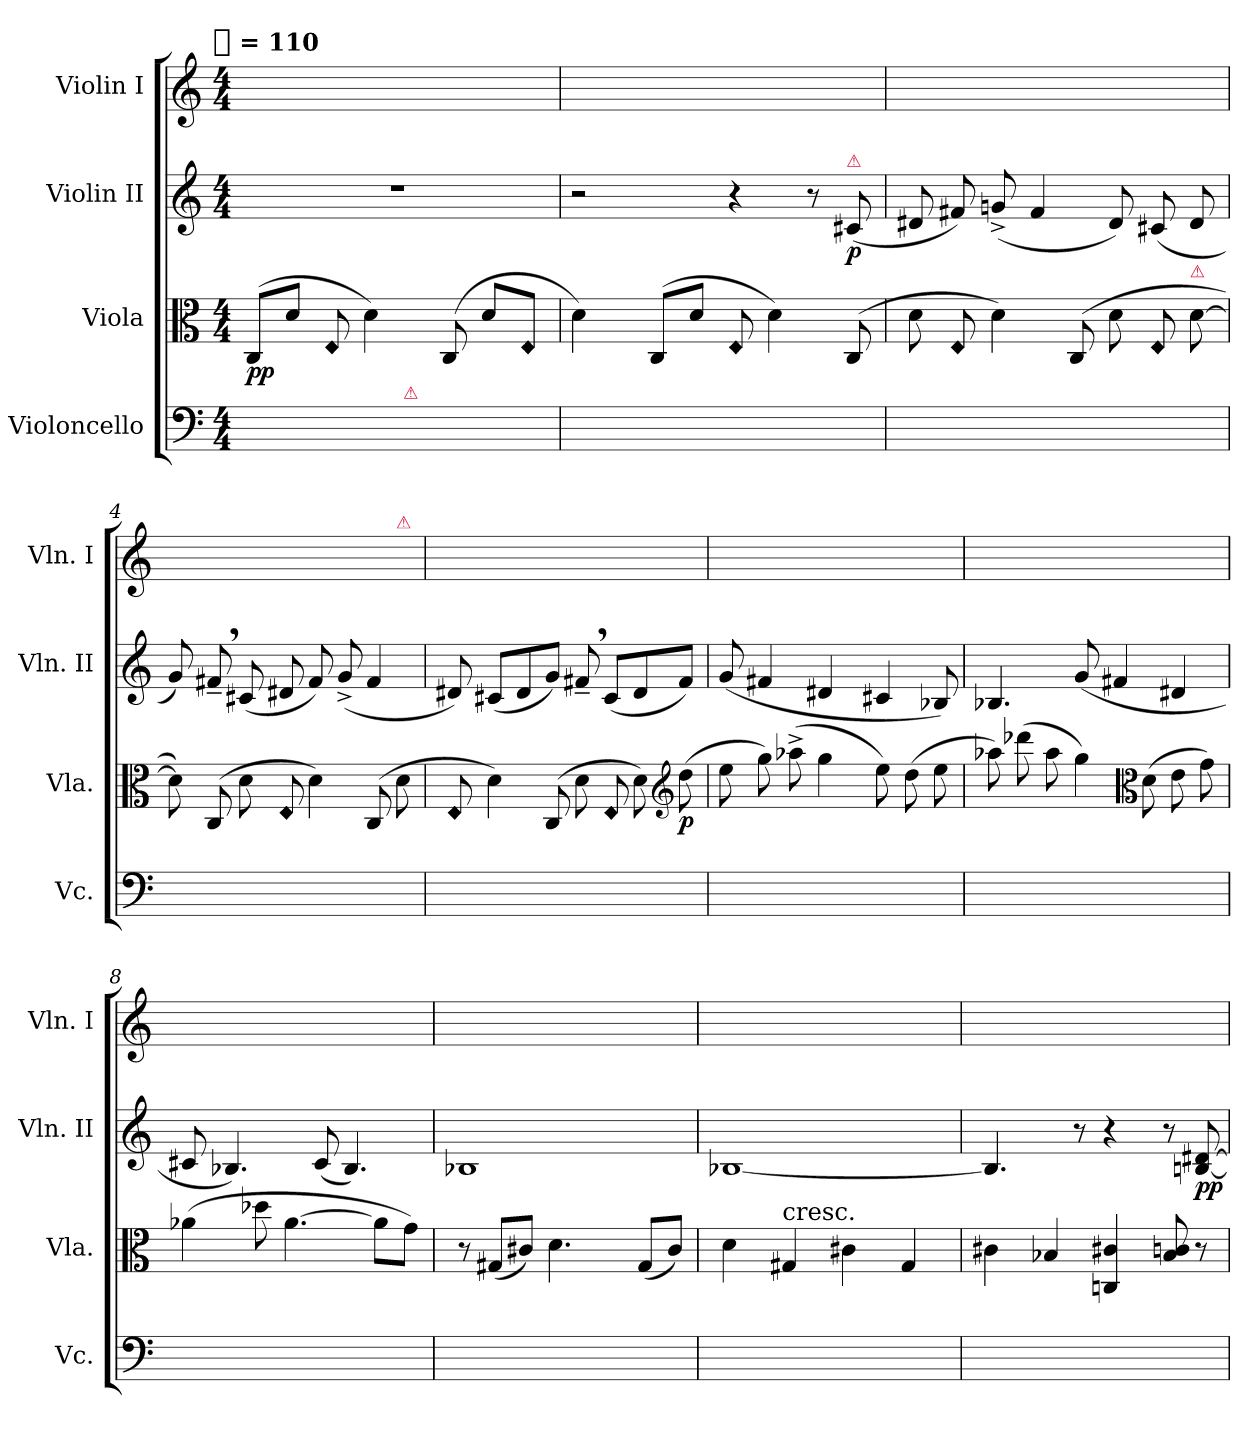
**kern	**kern	**dynam	**kern	**dynam	**kern
*part4	*part3	*part3	*part2	*part2	*part1
*staff4	*staff3	*staff3	*staff2	*staff2	*staff1
*I"Violoncello	*I"Viola	*	*I"Violin II	*	*I"Violin I
*I'Vc.	*I'Vla.	*	*I'Vln. II	*	*I'Vln. I
*clefF4	*clefC3	*	*clefG2	*	*clefG2
*k[]	*k[]	*	*k[]	*	*k[]
!!LO:TX:omd:t=[quarter] = 110
*M4/4	*M4/4	*	*M4/4	*	*M4/4
*MM110	*MM110	*	*MM110	*	*MM110
=1	=1	=1	=1	=1	=1
2ryy	(<8CL	pp	1r	.	1ryy
.	8dJ	.	.	.	.
!	!LO:N:head=diamond	!	!	!	!
.	8E/	.	.	.	.
.	4d)	.	.	.	.
!LO:TX:a:color=crimson:t=⚠	!	!	!	!	!
8ryy	.	.	.	.	.
8ryy	(>8C	.	.	.	.
8ryy	8dL	.	.	.	.
!	!LO:N:head=diamond	!	!	!	!
8ryy	8EJ	.	.	.	.
=2	=2	=2	=2	=2	=2
8ryy	4d)	.	2r	.	1ryy
8ryy	.	.	.	.	.
8ryy	(8CL	.	.	.	.
8ryy	8dJ	.	.	.	.
!	!LO:N:head=diamond	!	!	!	!
4ryy	8E	.	4r	.	.
.	4d)	.	.	.	.
4ryy	.	.	8r	.	.
!	!	!	!LO:TX:a:color=crimson:t=⚠	!	!
.	(>8C	.	(8c#X	p	.
=3	=3	=3	=3	=3	=3
8ryy	8d	.	8d#X	.	1ryy
!	!LO:N:head=diamond	!	!	!	!
8ryy	8E	.	8f#X)	.	.
8ryy	4d)	.	(8gn^	.	.
8ryy	.	.	4f#	.	.
4ryy	(8C	.	.	.	.
.	8d	.	8d#)	.	.
!	!LO:N:head=diamond	!	!	!	!
4ryy	8E	.	(8c#X	.	.
!	!LO:TX:a:color=crimson:t=⚠	!	!	!	!
.	[8d	.	8d#	.	.
=4	=4	=4	=4	=4	=4
8ryy	8d])	.	8g)	.	8ryy
8ryy	(>8C	.	8f#X~,	.	8ryy
8ryy	8d	.	(8c#X	.	8ryy
!	!LO:N:head=diamond	!	!	!	!
8ryy	8E	.	8d#X	.	8ryy
8ryy	4d)	.	8f#)	.	4ryy
4ryy	.	.	(8g^	.	.
.	(>8C	.	4f#	.	8ryy
!	!	!	!	!	!LO:TX:a:color=crimson:t=⚠
8ryy	8d	.	.	.	8ryy
=5	=5	=5	=5	=5	=5
!	!LO:N:head=diamond	!	!	!	!
8ryy	8E	.	8d#X)	.	8ryy
8ryy	4d)	.	(8c#XL	.	8ryy
4ryy	.	.	8d#	.	8ryy
.	(>8C	.	8gJ)	.	8ryy
4ryy	8d	.	8f#X~,	.	8ryy
!	!LO:N:head=diamond	!	!	!	!
.	8E	.	(8c#L	.	8ryy
8ryy	8d)	.	8d#	.	8ryy
*	*clefG2	*	*	*	*
8ryy	(8dd	p	8f#J)	.	8ryy
=6	=6	=6	=6	=6	=6
4ryy	8ee	.	(8g	.	8ryy
.	8gg)	.	4f#X	.	8ryy
4ryy	(8aa-X^	.	.	.	8ryy
.	4gg	.	4d#X	.	8ryy
8ryy	.	.	.	.	8ryy
4ryy	8ee)	.	4c#X	.	8ryy
.	(8dd	.	.	.	8ryy
8ryy	8ee	.	8B-X)	.	8ryy
=7	=7	=7	=7	=7	=7
8ryy	8aa-X)	.	4.B-X	.	8ryy
8ryy	(8ddd-X	.	.	.	8ryy
8ryy	8aa-	.	.	.	8ryy
4ryy	4gg)	.	(8g	.	8ryy
.	.	.	4f#X	.	8ryy
*	*clefC3	*	*	*	*
8ryy	(8d	.	.	.	4ryy
8ryy	8e	.	4d#X	.	.
8ryy	8g)	.	.	.	8ryy
=8	=8	=8	=8	=8	=8
4ryy	(4a-X	.	8c#X	.	8ryy
.	.	.	4.B-X)	.	8ryy
8ryy	8dd-X	.	.	.	4ryy
8ryy	[4.a-	.	.	.	.
8ryy	.	.	(8c#	.	8ryy
8ryy	.	.	4.B-)	.	8ryy
4ryy	8a-L]	.	.	.	4ryy
.	8gJ)	.	.	.	.
=9	=9	=9	=9	=9	=9
8ryy	8r	.	1B-X	.	8ryy
4ryy	(8G#XL	.	.	.	8ryy
.	8c#XJ)	.	.	.	4ryy
4ryy	4.d	.	.	.	.
.	.	.	.	.	8ryy
8ryy	.	.	.	.	8ryy
8ryy	(8G#L	.	.	.	4ryy
8ryy	8c#J)	.	.	.	.
=10	=10	=10	=10	=10	=10
4ryy	4d	.	[1B-X	.	8ryy
.	.	.	.	.	8ryy
!	!LO:TX:t=cresc.	!	!	!	!
8ryy	4G#X	.	.	.	8ryy
8ryy	.	.	.	.	4ryy
8ryy	4c#X	.	.	.	.
8ryy	.	.	.	.	4ryy
8ryy	4G#	.	.	.	.
8ryy	.	.	.	.	8ryy
=11	=11	=11	=11	=11	=11
8ryy	4c#X	.	4.B-]	.	1ryy
8ryy	.	.	.	.	.
8ryy	4B-X	.	.	.	.
8ryy	.	.	8r	.	.
8ryy	4Cn 4c#X	.	4r	.	.
8ryy	.	.	.	.	.
8ryy	8B- 8cn	.	8r	.	.
8ryy	8r	.	[8Bn [8d#X	pp	.
=	=	=	=	=	=
*-	*-	*-	*-	*-	*-
